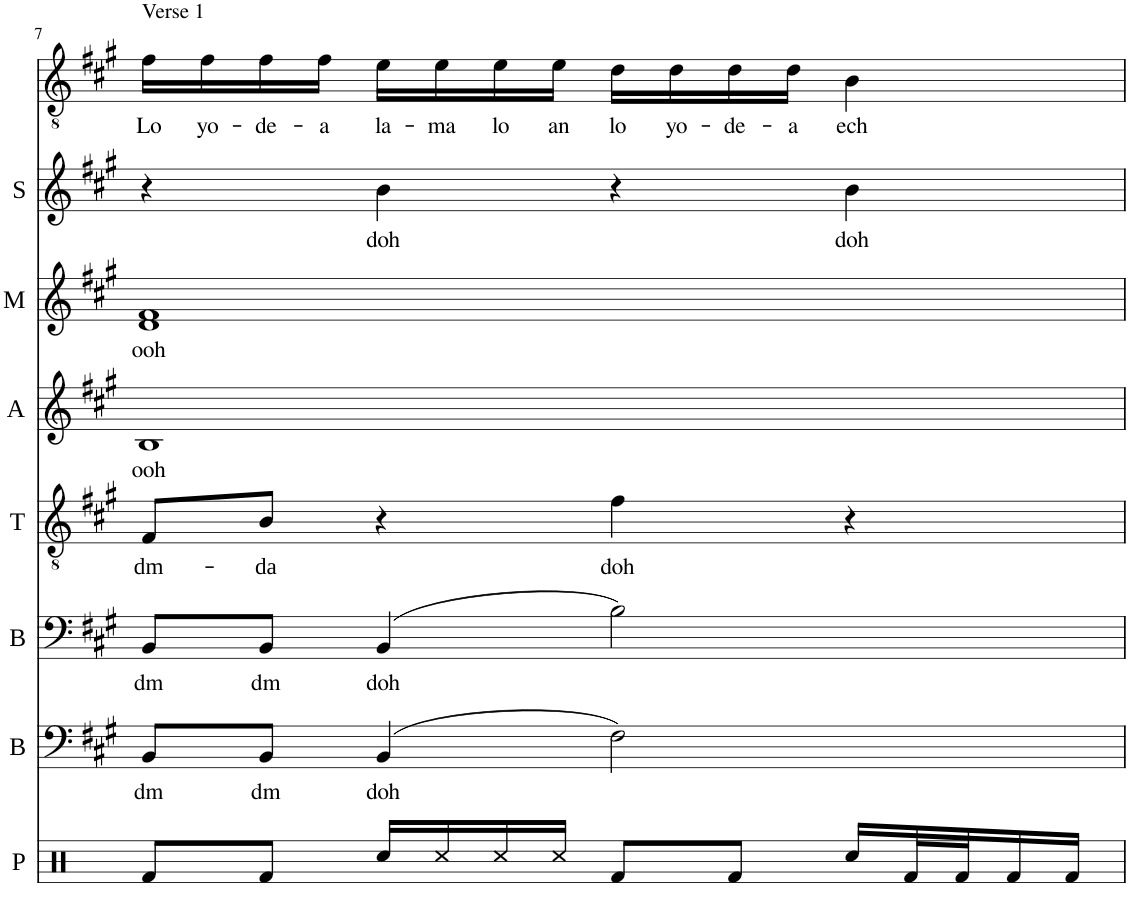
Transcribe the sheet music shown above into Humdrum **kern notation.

**kern	**kern	**text	**kern	**text	**kern	**text	**kern	**text	**kern	**text	**kern	**text	**kern	**text
*part8	*part7	*part7	*part6	*part6	*part5	*part5	*part4	*part4	*part3	*part3	*part2	*part2	*part1	*part1
*staff8	*staff7	*staff7	*staff6	*staff6	*staff5	*staff5	*staff4	*staff4	*staff3	*staff3	*staff2	*staff2	*staff1	*staff1
*I"Perc	*I"Bass	*	*I"Baritone	*	*I"Tenor	*	*I"Alto	*	*I"Mezzo	*	*I"Soprano	*	*I"Solo	*
*I'P	*I'B	*	*I'B	*	*I'T	*	*I'A	*	*I'M	*	*I'S	*	*	*
!!LO:PB:g=z
*clefX	*clefF4	*	*clefF4	*	*clefGv2	*	*clefG2	*	*clefG2	*	*clefG2	*	*clefGv2	*
*k[]	*k[f#c#g#]	*	*k[f#c#g#]	*	*k[f#c#g#]	*	*k[f#c#g#]	*	*k[f#c#g#]	*	*k[f#c#g#]	*	*k[f#c#g#]	*
*M4/4	*M4/4	*	*M4/4	*	*M4/4	*	*M4/4	*	*M4/4	*	*M4/4	*	*M4/4	*
=7	=7	=7	=7	=7	=7	=7	=7	=7	=7	=7	=7	=7	=7	=7
!	!	!	!	!	!	!	!	!	!	!	!	!	!LO:TX:a:t=Verse 1	!
!	!	!LO:LY:b	!	!LO:LY:b	!	!LO:LY:b	!	!LO:LY:b	!	!LO:LY:b	!	!	!	!LO:LY:b
8Rf/L	8BB/L	dm	8BB/L	dm	8F#/L	dm-	1B	ooh	1d 1f#	ooh	4r	.	16f#\LL	Lo
!	!	!	!	!	!	!	!	!	!	!	!	!	!	!LO:LY:b
.	.	.	.	.	.	.	.	.	.	.	.	.	16f#\	yo-
!	!	!LO:LY:b	!	!LO:LY:b	!	!LO:LY:b	!	!	!	!	!	!	!	!LO:LY:b
8Rf/J	8BB/J	dm	8BB/J	dm	8B/J	-da	.	.	.	.	.	.	16f#\	-de-
!	!	!	!	!	!	!	!	!	!	!	!	!	!	!LO:LY:b
.	.	.	.	.	.	.	.	.	.	.	.	.	16f#\JJ	-a
!	!	!LO:LY:b	!	!LO:LY:b	!	!	!	!	!	!	!	!LO:LY:b	!	!LO:LY:b
16Rcc/LL	(4BB/	doh	(4BB/	doh	4r	.	.	.	.	.	4b\	doh	16e\LL	la-
!	!	!	!	!	!	!	!	!	!	!	!	!	!	!LO:LY:b
16Rcc/	.	.	.	.	.	.	.	.	.	.	.	.	16e\	-ma
!	!	!	!	!	!	!	!	!	!	!	!	!	!	!LO:LY:b
16Rcc/	.	.	.	.	.	.	.	.	.	.	.	.	16e\	lo
!	!	!	!	!	!	!	!	!	!	!	!	!	!	!LO:LY:b
16Rcc/JJ	.	.	.	.	.	.	.	.	.	.	.	.	16e\JJ	an
!	!	!	!	!	!	!LO:LY:b	!	!	!	!	!	!	!	!LO:LY:b
8Rf/L	2F#\)	.	2B\)	.	4f#\	doh	.	.	.	.	4r	.	16d\LL	lo
!	!	!	!	!	!	!	!	!	!	!	!	!	!	!LO:LY:b
.	.	.	.	.	.	.	.	.	.	.	.	.	16d\	yo-
!	!	!	!	!	!	!	!	!	!	!	!	!	!	!LO:LY:b
8Rf/J	.	.	.	.	.	.	.	.	.	.	.	.	16d\	-de-
!	!	!	!	!	!	!	!	!	!	!	!	!	!	!LO:LY:b
.	.	.	.	.	.	.	.	.	.	.	.	.	16d\JJ	-a
!	!	!	!	!	!	!	!	!	!	!	!	!LO:LY:b	!	!LO:LY:b
16Rcc/LL	.	.	.	.	4r	.	.	.	.	.	4b\	doh	4B\	ech
32Rf/L	.	.	.	.	.	.	.	.	.	.	.	.	.	.
32Rf/J	.	.	.	.	.	.	.	.	.	.	.	.	.	.
16Rf/	.	.	.	.	.	.	.	.	.	.	.	.	.	.
16Rf/JJ	.	.	.	.	.	.	.	.	.	.	.	.	.	.
=	=	=	=	=	=	=	=	=	=	=	=	=	=	=
*-	*-	*-	*-	*-	*-	*-	*-	*-	*-	*-	*-	*-	*-	*-
